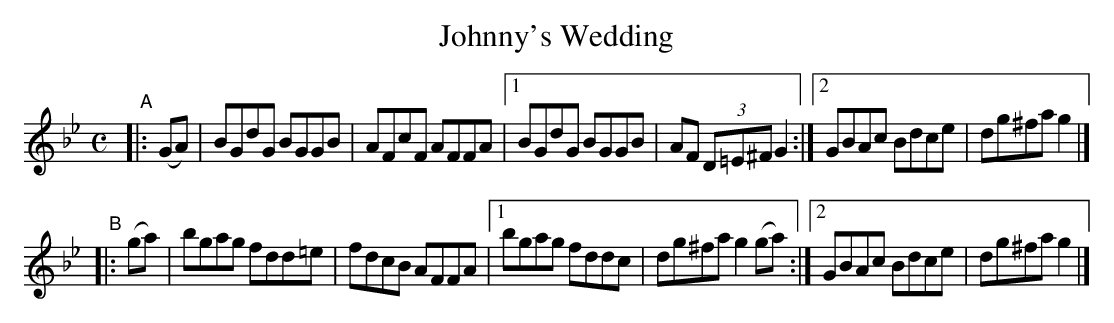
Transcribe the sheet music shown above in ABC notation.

X:1
T: Johnny's Wedding
M: C
L: 1/8
K: Gm
"^A"|: (GA) |\
BGdG BGGB | AFcF AFFA |\
[1 BGdG BGGB | AF (3D=E^F G2 :|\
[2 GBAc Bdce | dg^fa g2 |]
"^B"|: (ga) \
|  bgag fdd=e | fdcB AFFA |\
[1 bgag fddc | dg^fa g2(ga) :|\
[2 GBAc Bdce | dg^fa g2 |]
